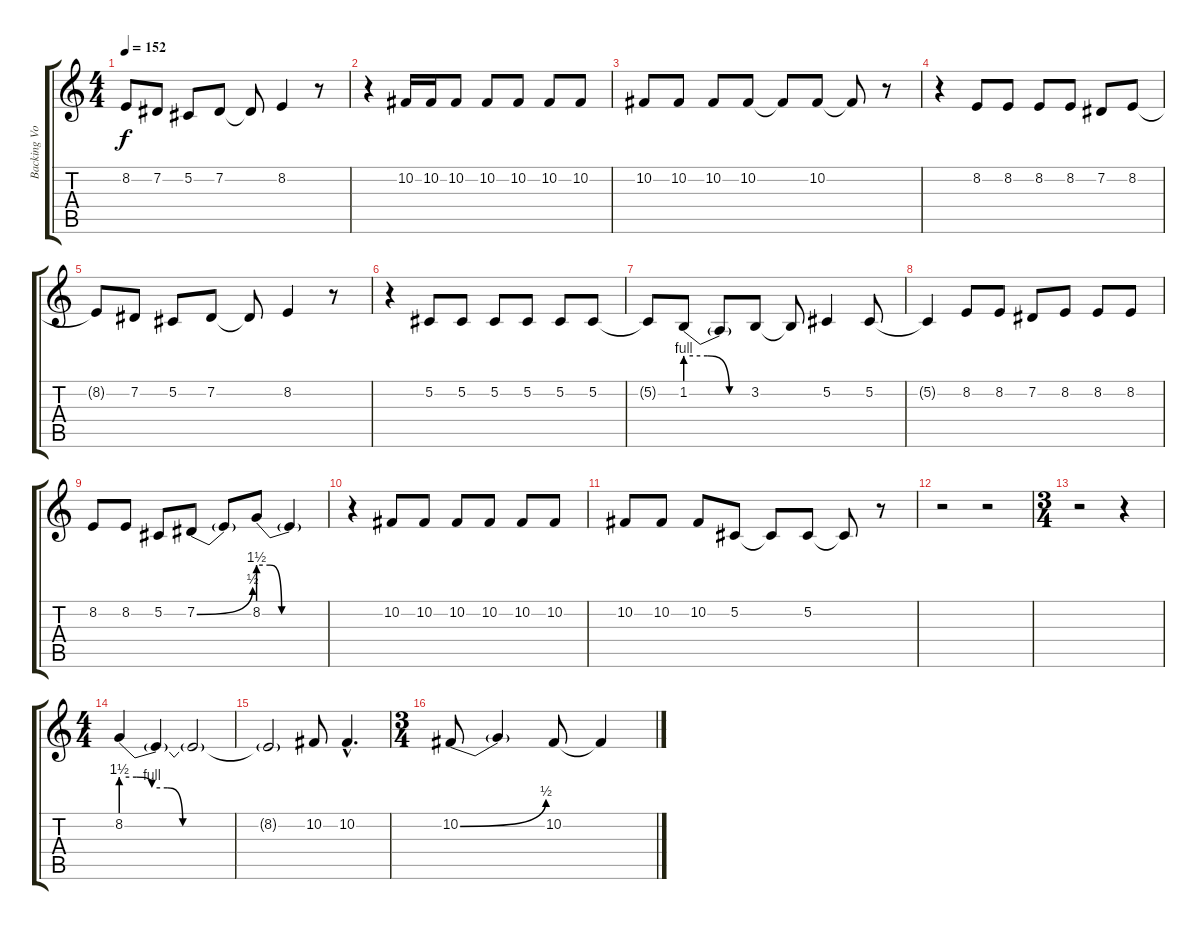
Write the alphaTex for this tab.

\track ("Backing Vocals" "Backing Vo") {instrument lead2sawtooth}
\staff {score tabs}
\tuning (Db4 Ab3 E3 B2 Gb2 Db2) {hide}
\ts (4 4)
\tempo 152
\clef g2
\ks c
8.2.8{dy f} 7.2.8 5.2.8 7.2.8 7.2{t}.8 8.2.4 r.8 |
r.4 10.2.16 10.2.16 10.2.8 10.2.8 10.2.8 10.2.8 10.2.8 |
10.2.8 10.2.8 10.2.8 10.2.8 10.2{t}.8 10.2.8 10.2{t}.8 r.8 |
r.4 8.2.8 8.2.8 8.2.8 8.2.8 7.2.8 8.2.8 |
8.2{t}.8 7.2.8 5.2.8 7.2.8 7.2{t}.8 8.2.4 r.8 |
r.4 5.2.8 5.2.8 5.2.8 5.2.8 5.2.8 5.2.8 |
5.2{t}.8 1.2{be (custom 0 4 20 4 40 0 60 0)}.8 1.2{t}.8 3.2.8 3.2{t}.8 5.2.4 5.2.8 |
5.2{t}.4 8.2.8 8.2.8 7.2.8 8.2.8 8.2.8 8.2.8 |
8.2.8 8.2.8 5.2.8 7.2{be (bend 0 0 60 2)}.8 7.2{t}.8 8.2{be (custom 0 6 10 6 20 0 40 0 60 0)}.8 8.2{t}.4 |
r.4 10.2.8 10.2.8 10.2.8 10.2.8 10.2.8 10.2.8 |
10.2.8 10.2.8 10.2.8 5.2.8 5.2{t}.8 5.2.8 5.2{t}.8 r.8 |
r.2 r.2 |
\ts (3 4)
r.2 r.4 |
\ts (4 4)
8.2{be (custom 0 6 5 6 10 4 15 4 20 0 25 0 40 0 60 0)}.4 8.2{t}.4 8.2{t}.2 |
8.2{t}.2 10.2.8 10.2{hac}.4{d} |
\ts (3 4)
10.2{be (bend 0 0 60 2)}.8 10.2{t}.4 10.2.8 10.2{t}.4
